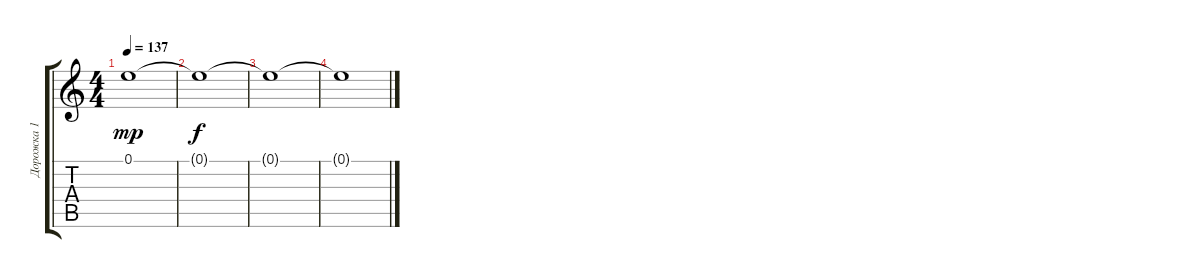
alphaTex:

\track ("Дорожка 1" "Дорожка 1") {instrument distortionguitar}
\staff {score tabs}
\tuning (E4 B3 G3 D3 A2 E2) {hide}
\ts (4 4)
\tempo 137
\clef g2
\ks c
0.1.1{dy mp} |
0.1{t}.1{dy f} |
0.1{t}.1 |
0.1{t}.1
